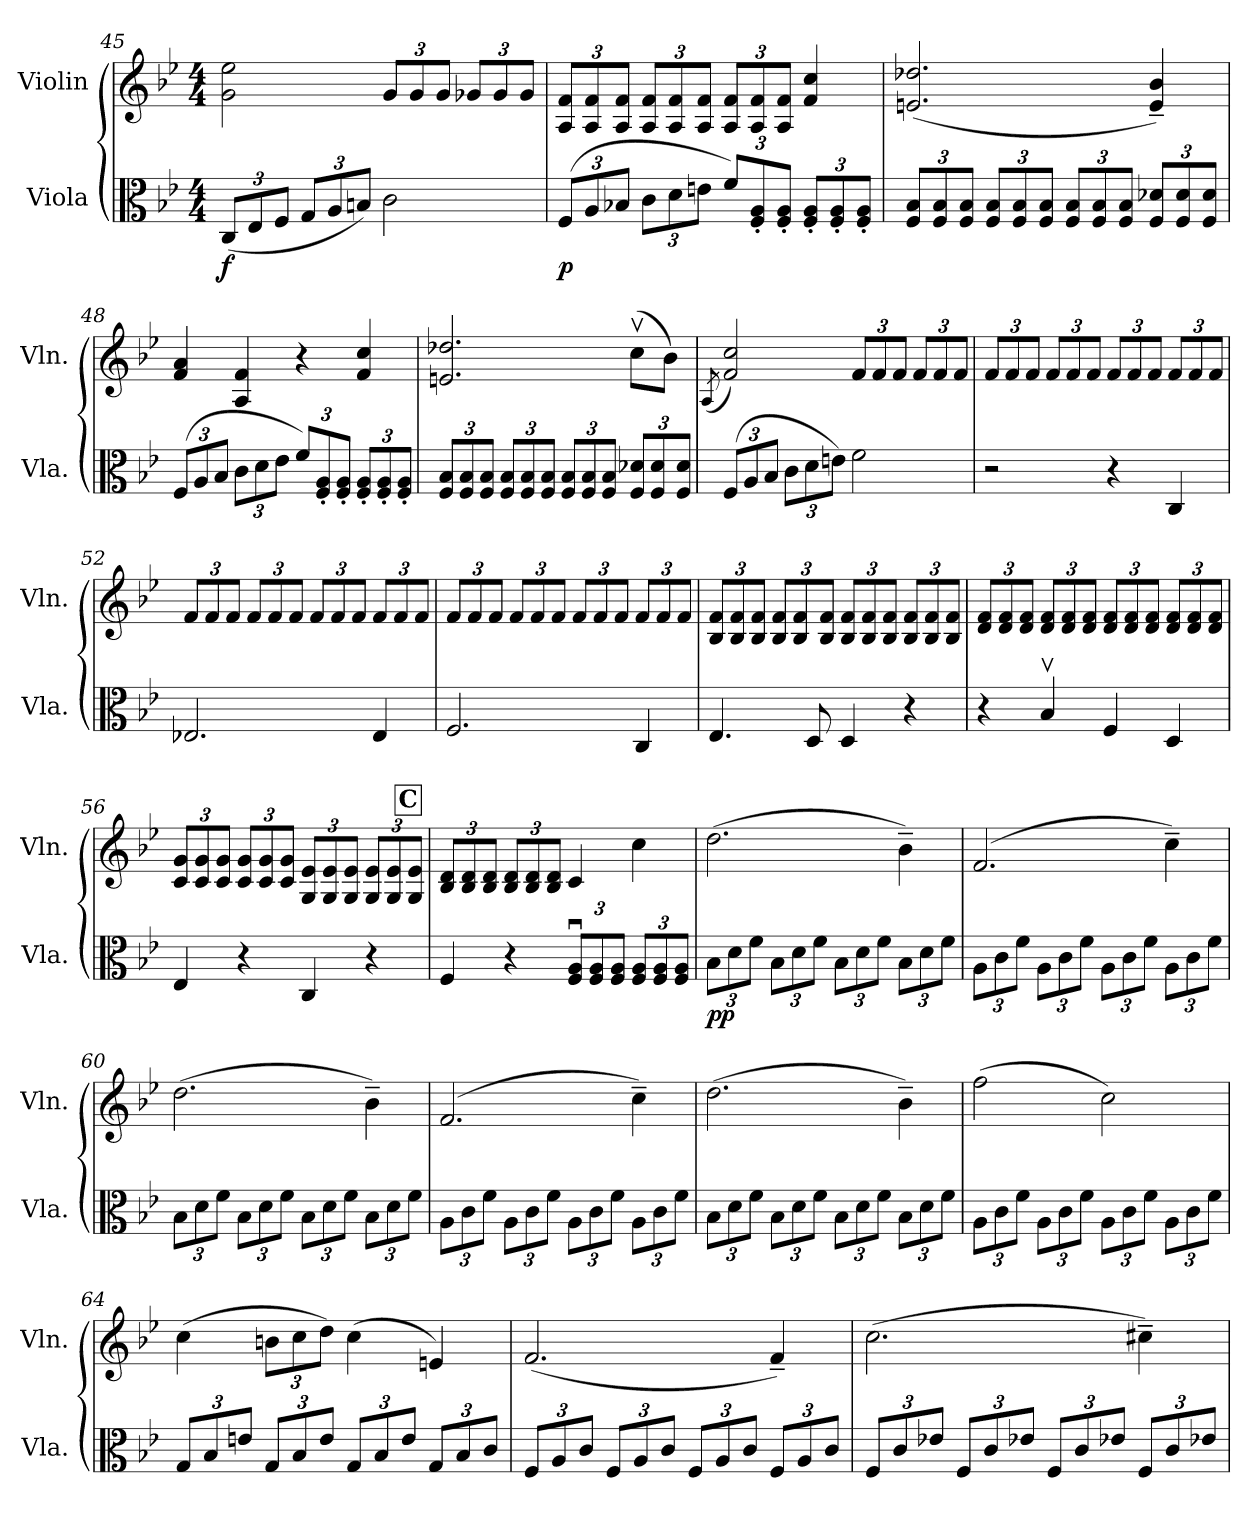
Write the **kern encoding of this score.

**kern	**dynam	**kern
*part2	*part2	*part1
*staff2	*staff2	*staff1
*I"Viola	*	*I"Violin
*I'Vla.	*	*I'Vln.
*clefC3	*	*clefG2
*k[b-e-]	*	*k[b-e-]
*M4/4	*	*M4/4
*Xbrackettup	*	*
=45	=45	=45
!	!LO:DY:b	!
(<12C/L	f	2g\ 2ee-\
12E-/	.	.
12F/J	.	.
12G/L	.	.
12A/	.	.
12Bn/J)	.	.
*	*	*Xbrackettup
2c\	.	12g/L
.	.	12g/
.	.	12g/J
.	.	12g-X/L
.	.	12g-/
.	.	12g-/J
!!LO:LB:g=z
=46	=46	=46
!	!LO:DY:b	!
(>12F/L	p	12A/ 12f/L
12A/	.	12A/ 12f/
12B-X/J	.	12A/ 12f/J
12c\L	.	12A/ 12f/L
12d\	.	12A/ 12f/
12en\J	.	12A/ 12f/J
12f/L)	.	12A/ 12f/L
12F/' 12A/'	.	12A/ 12f/
12F/' 12A/'J	.	12A/ 12f/J
12F/' 12A/'L	.	4f/ 4cc/
12F/' 12A/'	.	.
12F/' 12A/'J	.	.
=47	=47	=47
12F/ 12B-/L	.	(<2.en/ 2.dd-X/
12F/ 12B-/	.	.
12F/ 12B-/J	.	.
12F/ 12B-/L	.	.
12F/ 12B-/	.	.
12F/ 12B-/J	.	.
12F/ 12B-/L	.	.
12F/ 12B-/	.	.
12F/ 12B-/J	.	.
12F/ 12d-X/L	.	4e/~ 4b-/~)
12F/ 12d-/	.	.
12F/ 12d-/J	.	.
=48	=48	=48
(>12F/L	.	4f/ 4a/
12A/	.	.
12B-/J	.	.
12c\L	.	4A/ 4f/
12d\	.	.
12e-\J	.	.
12f/L)	.	4r
12F/' 12A/'	.	.
12F/' 12A/'J	.	.
12F/' 12A/'L	.	4f/ 4cc/
12F/' 12A/'	.	.
12F/' 12A/'J	.	.
!!LO:LB:g=z
=49	=49	=49
12F/ 12B-/L	.	2.en/ 2.dd-X/
12F/ 12B-/	.	.
12F/ 12B-/J	.	.
12F/ 12B-/L	.	.
12F/ 12B-/	.	.
12F/ 12B-/J	.	.
12F/ 12B-/L	.	.
12F/ 12B-/	.	.
12F/ 12B-/J	.	.
12F/ 12d-X/L	.	(>8ccv\L
12F/ 12d-/	.	.
.	.	8b-\J)
12F/ 12d-/J	.	.
=50	=50	=50
.	.	(<8qA/
(>12F/L	.	2f/ 2cc/)
12A/	.	.
12B-/J	.	.
12c\L	.	.
12d\	.	.
12en\J)	.	.
2f\	.	12f/L
.	.	12f/
.	.	12f/J
.	.	12f/L
.	.	12f/
.	.	12f/J
=51	=51	=51
2r	.	12f/L
.	.	12f/
.	.	12f/J
.	.	12f/L
.	.	12f/
.	.	12f/J
4r	.	12f/L
.	.	12f/
.	.	12f/J
4C/	.	12f/L
.	.	12f/
.	.	12f/J
!!LO:LB:g=z
=52	=52	=52
2.E-X/	.	12f/L
.	.	12f/
.	.	12f/J
.	.	12f/L
.	.	12f/
.	.	12f/J
.	.	12f/L
.	.	12f/
.	.	12f/J
4E-/	.	12f/L
.	.	12f/
.	.	12f/J
=53	=53	=53
2.F/	.	12f/L
.	.	12f/
.	.	12f/J
.	.	12f/L
.	.	12f/
.	.	12f/J
.	.	12f/L
.	.	12f/
.	.	12f/J
4C/	.	12f/L
.	.	12f/
.	.	12f/J
=54	=54	=54
4.E-/	.	12B-/ 12f/L
.	.	12B-/ 12f/
.	.	12B-/ 12f/J
.	.	12B-/ 12f/L
.	.	12B-/ 12f/
8D/	.	.
.	.	12B-/ 12f/J
4D/	.	12B-/ 12f/L
.	.	12B-/ 12f/
.	.	12B-/ 12f/J
4r	.	12B-/ 12f/L
.	.	12B-/ 12f/
.	.	12B-/ 12f/J
!!LO:LB:g=z
=55	=55	=55
4r	.	12d/ 12f/L
.	.	12d/ 12f/
.	.	12d/ 12f/J
4B-v/	.	12d/ 12f/L
.	.	12d/ 12f/
.	.	12d/ 12f/J
4F/	.	12d/ 12f/L
.	.	12d/ 12f/
.	.	12d/ 12f/J
4D/	.	12d/ 12f/L
.	.	12d/ 12f/
.	.	12d/ 12f/J
!!LO:REH:place=s1:a:B:fs=14:t=C:qo=3.6666666666666665
=56	=56	=56
4E-/	.	12c/ 12g/L
.	.	12c/ 12g/
.	.	12c/ 12g/J
4r	.	12c/ 12g/L
.	.	12c/ 12g/
.	.	12c/ 12g/J
4C/	.	12G/ 12e-/L
.	.	12G/ 12e-/
.	.	12G/ 12e-/J
4r	.	12G/ 12e-/L
.	.	12G/ 12e-/
.	.	12G/ 12e-/J
=57	=57	=57
4F/	.	12B-/ 12d/L
.	.	12B-/ 12d/
.	.	12B-/ 12d/J
4r	.	12B-/ 12d/L
.	.	12B-/ 12d/
.	.	12B-/ 12d/J
12F/u 12A/uL	.	4c/
12F/ 12A/	.	.
12F/ 12A/J	.	.
12F/ 12A/L	.	4cc\
12F/ 12A/	.	.
12F/ 12A/J	.	.
!!LO:PB:g=z
=58	=58	=58
!	!LO:DY:b	!
12B-\L	pp	(>2.dd\
12d\	.	.
12f\J	.	.
12B-\L	.	.
12d\	.	.
12f\J	.	.
12B-\L	.	.
12d\	.	.
12f\J	.	.
12B-\L	.	4b-~\)
12d\	.	.
12f\J	.	.
=59	=59	=59
12A\L	.	(>2.f/
12c\	.	.
12f\J	.	.
12A\L	.	.
12c\	.	.
12f\J	.	.
12A\L	.	.
12c\	.	.
12f\J	.	.
12A\L	.	4cc~\)
12c\	.	.
12f\J	.	.
=60	=60	=60
12B-\L	.	(>2.dd\
12d\	.	.
12f\J	.	.
12B-\L	.	.
12d\	.	.
12f\J	.	.
12B-\L	.	.
12d\	.	.
12f\J	.	.
12B-\L	.	4b-~\)
12d\	.	.
12f\J	.	.
!!LO:LB:g=z
=61	=61	=61
12A\L	.	(>2.f/
12c\	.	.
12f\J	.	.
12A\L	.	.
12c\	.	.
12f\J	.	.
12A\L	.	.
12c\	.	.
12f\J	.	.
12A\L	.	4cc~\)
12c\	.	.
12f\J	.	.
=62	=62	=62
12B-\L	.	(>2.dd\
12d\	.	.
12f\J	.	.
12B-\L	.	.
12d\	.	.
12f\J	.	.
12B-\L	.	.
12d\	.	.
12f\J	.	.
12B-\L	.	4b-~\)
12d\	.	.
12f\J	.	.
=63	=63	=63
12A\L	.	(>2ff\
12c\	.	.
12f\J	.	.
12A\L	.	.
12c\	.	.
12f\J	.	.
12A\L	.	2cc\)
12c\	.	.
12f\J	.	.
12A\L	.	.
12c\	.	.
12f\J	.	.
!!LO:LB:g=z
=64	=64	=64
12G/L	.	(>4cc\
12B-/	.	.
12en/J	.	.
12G/L	.	12bn\L
12B-/	.	12cc\
12e/J	.	12dd\J)
12G/L	.	(>4cc\
12B-/	.	.
12e/J	.	.
12G/L	.	4en/)
12B-/	.	.
12c/J	.	.
=65	=65	=65
12F/L	.	(<2.f/
12A/	.	.
12c/J	.	.
12F/L	.	.
12A/	.	.
12c/J	.	.
12F/L	.	.
12A/	.	.
12c/J	.	.
12F/L	.	4f~/)
12A/	.	.
12c/J	.	.
=66	=66	=66
12F/L	.	(>2.cc\
12c/	.	.
12e-X/J	.	.
12F/L	.	.
12c/	.	.
12e-X/J	.	.
12F/L	.	.
12c/	.	.
12e-X/J	.	.
12F/L	.	4cc#X~\)
12c/	.	.
12e-X/J	.	.
=	=	=
*-	*-	*-
